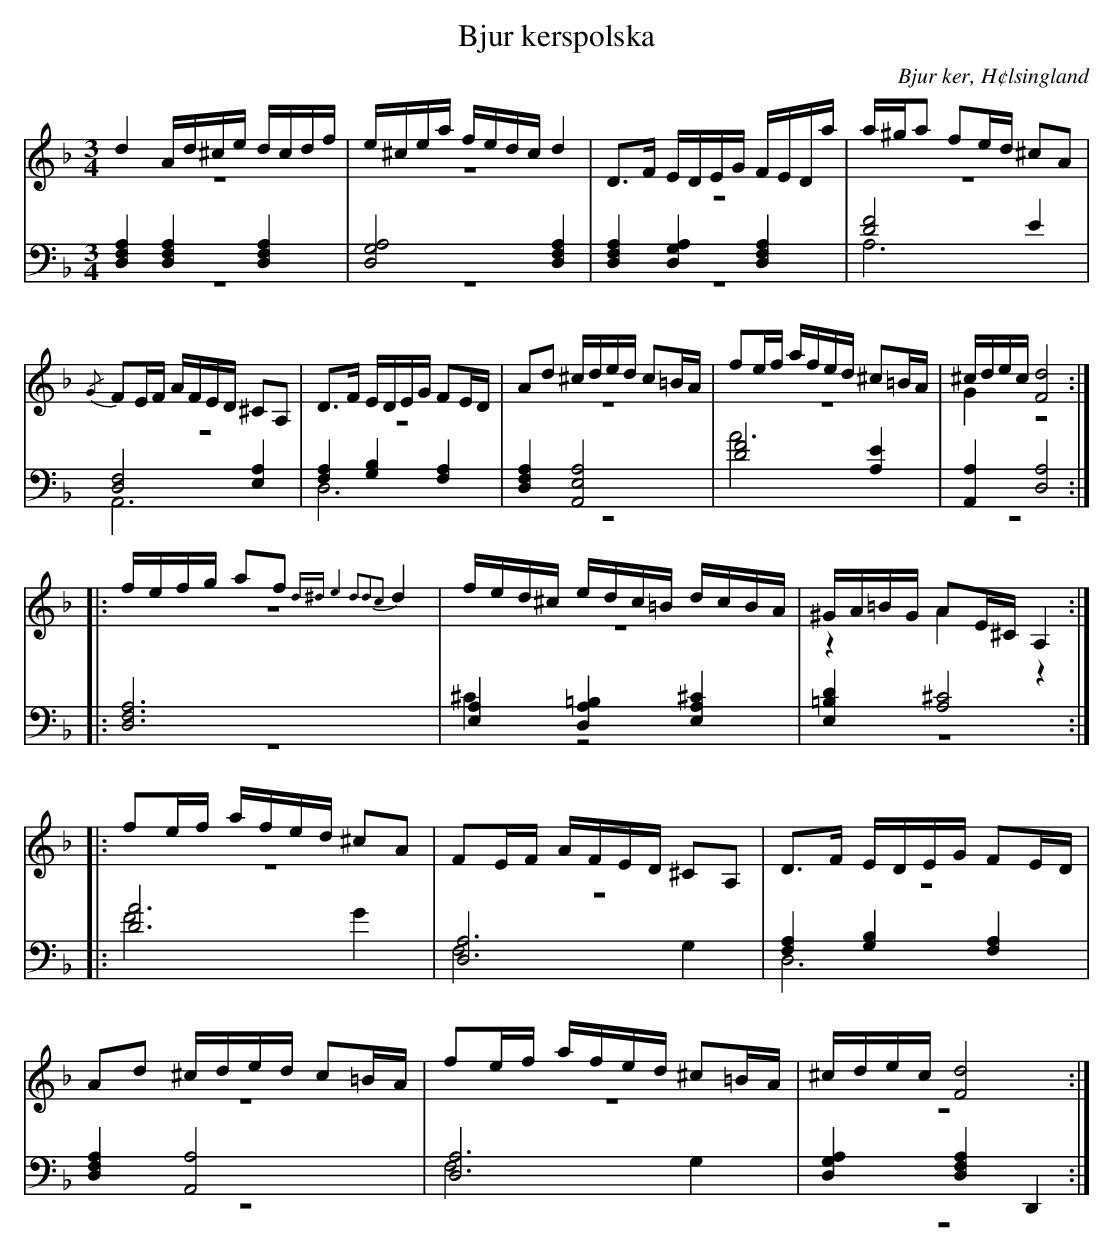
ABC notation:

X:1
T: Bjur kerspolska
O: Bjur ker, H¢lsingland
M: 3/4
L: 1/16
K: Dm
V:1
V:2 merge
V:3
V:4 merge
V:1
d4 Ad^ce dcdf |e^cea fedc d4|D2>F2 EDEG FEDa|a^ga2 f2ed ^c2A2|
{/G}F2EF AFED ^C2A,2|D2>F2 EDEG F2ED|A2d2 ^cded c2=BA|f2ef afed ^c2=BA|^cdec [F8d8]:|
|:fefg a2f2 {d^de4d2^=d2c2}d4 |fed^c edc=B dcBA|^GA=BG A2E^C A,4:|
|:f2ef afed ^c2A2|F2EF AFED ^C2A,2|D2>F2 EDEG F2ED|
A2d2 ^cded c2=BA|f2ef afed ^c2=BA|^cdec [F8d8]:|
V:2
z12|z12|z12|z12|
z12|z12|z12|z12|G4 z8:|
|:z12|z12|z4 A4 z4:|
|:z12|z12|z12|
z12|z12|z12:|
V:3 clef=bass
[D,4F,4A,4] [D,4F,4A,4] [D,4F,4A,4]|[D,8G,8A,8] [D,4F,4A,4]|[D,4F,4A,4] [D,4G,4A,4] [D,4F,4A,4]|[D8F8] E4|
[D,8F,8] [E,4A,4]|[F,4A,4] [G,4B,4] [F,4A,4]|[D,4F,4A,4] [A,,8E,8A,8]|[D8F8] [A,4E4]|[A,,4A,4] [D,8A,8]:|
|:[D,12F,12A,12]|[E,4A,4] [A,4=B,4D,4] [E,4A,4^C4]|[E,4=B,4D4] [A,8^C8]:|
|:[D12A12]|[D,12A,12]|[F,4A,4] [G,4B,4] [F,4A,4]|
[D,4F,4A,4] [A,,8A,8]|[D,12A,12]|[D,4G,4A,4] [D,4F,4A,4] D,,4:|
V:4 clef=bass
z12|z12|z12|A,12|
A,,12|D,12|z12|A12|z12:|
|:z12|^C4 z8|z12:|
|:F8 G4|F,8 G,4|D,12|
z12|F,8 G,4|z12:|
